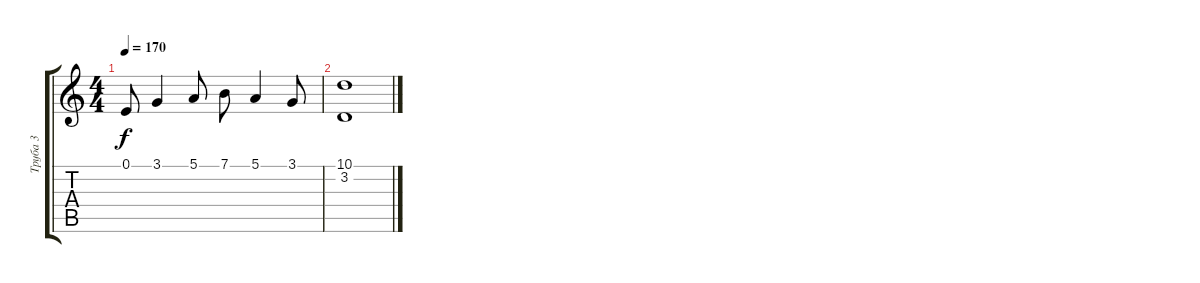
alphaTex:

\track ("Труба 3" "Труба 3") {instrument tuba}
\staff {score tabs}
\tuning (E4 B3 G3 D3 A2 E2) {hide}
\ts (4 4)
\tempo 170
\clef g2
\ks c
0.1.8{dy f} 3.1.4 5.1.8 7.1.8 5.1.4 3.1.8 |
(10.1 3.2).1
